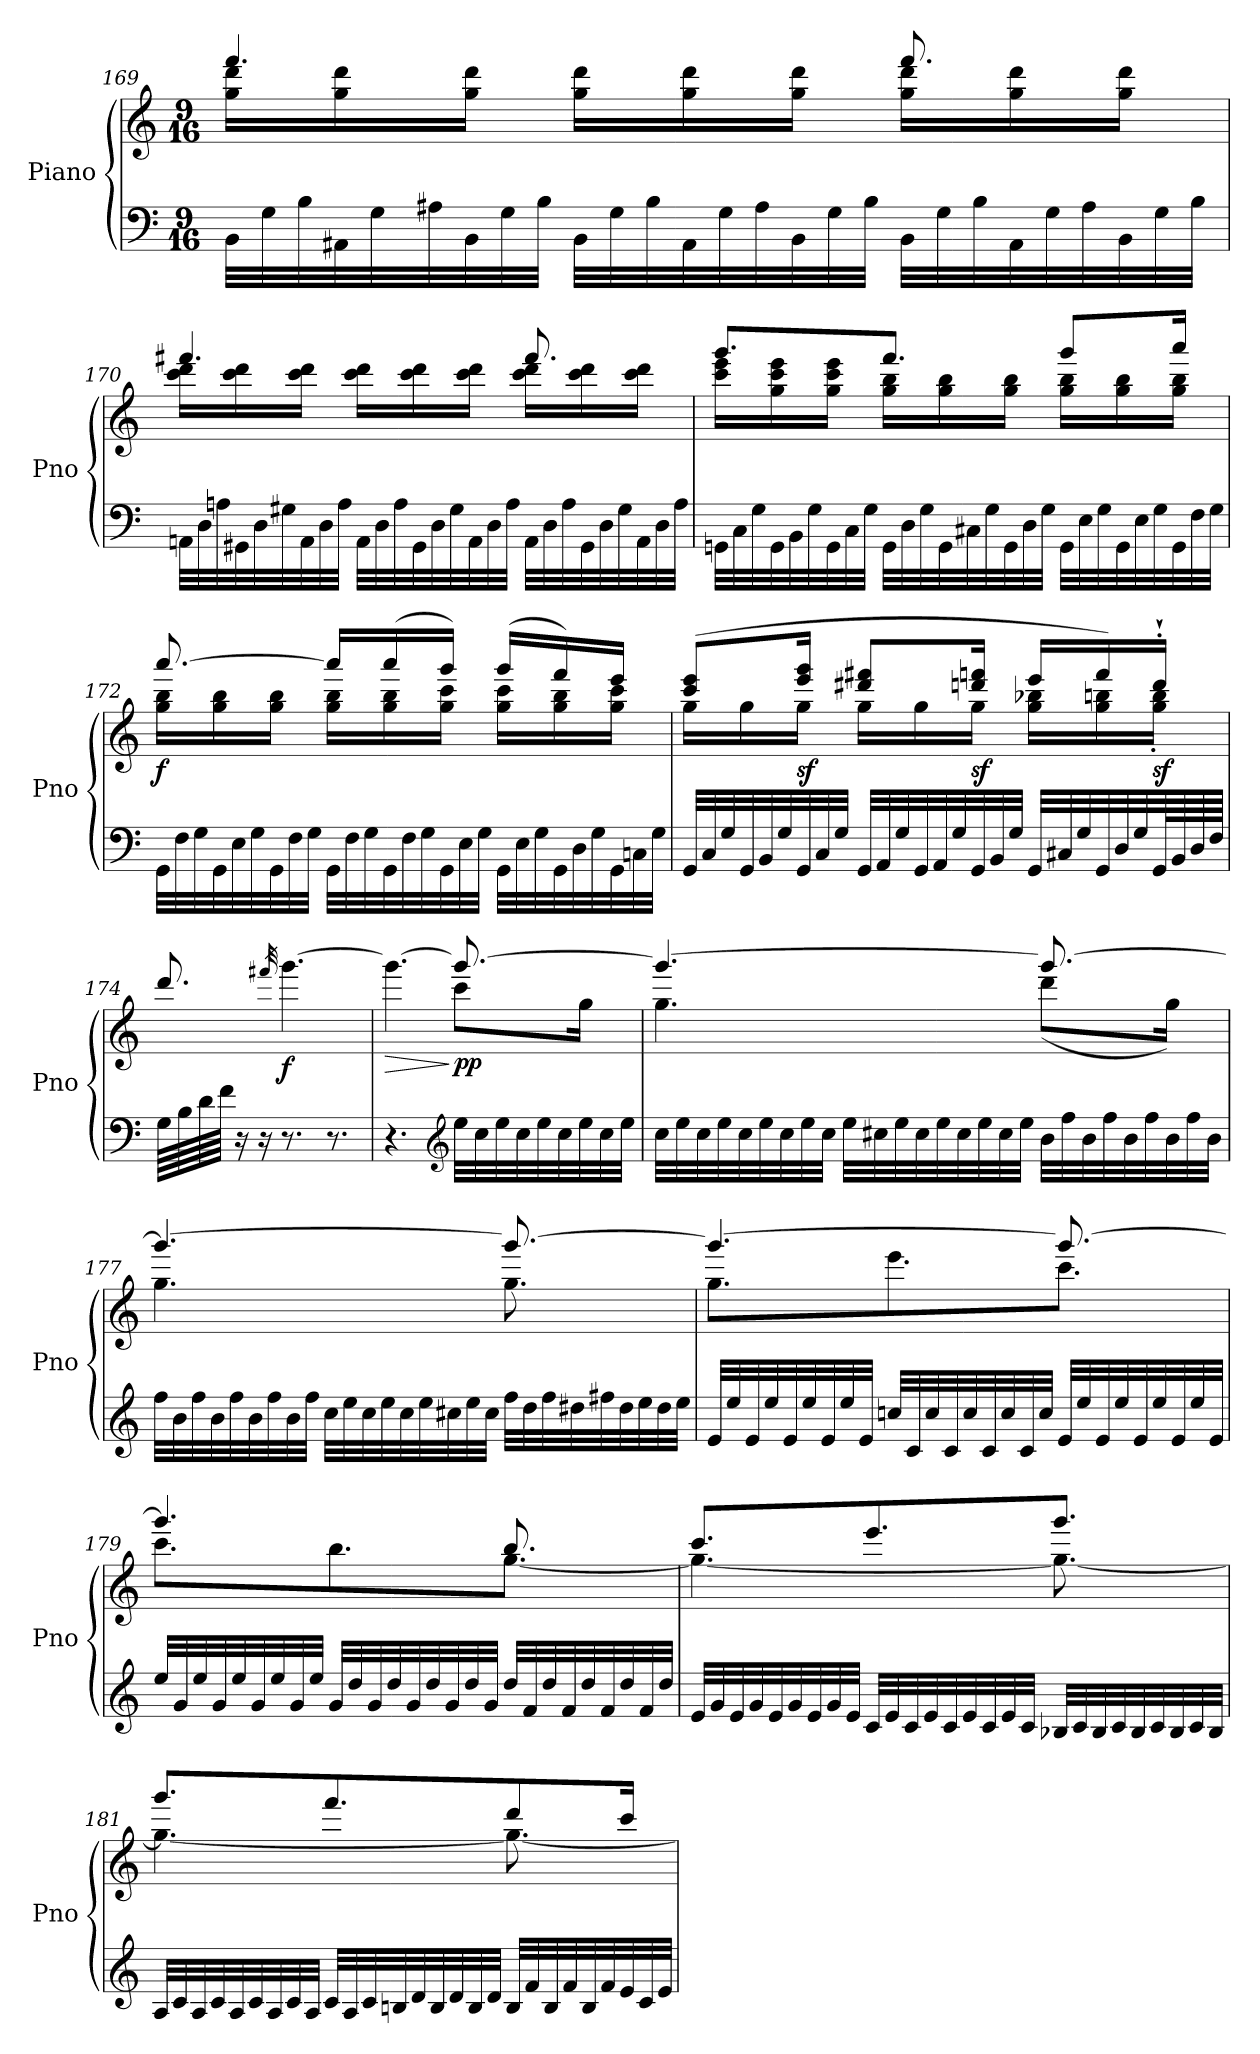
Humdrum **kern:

**kern	**kern	**dynam
*part1	*part1	*part1
*staff2	*staff1	*staff1/2
*I"Piano	*	*
*I'Pno	*	*
!!LO:PB:g=z
*clefF4	*clefG2	*
*k[]	*k[]	*
*C:	*C:	*
*M9/16	*M9/16	*
*Xtuplet	*	*
=169	=169	=169
*	*^	*
48BB\LLL	4.fff/	16gg\ 16ddd\LL	.
48G\	.	.	.
48B\	.	.	.
48AA#X\	.	16gg\ 16ddd\	.
48G\	.	.	.
48A#X\	.	.	.
48BB\	.	16gg\ 16ddd\JJ	.
48G\	.	.	.
48B\JJJ	.	.	.
48BB\LLL	.	16gg\ 16ddd\LL	.
48G\	.	.	.
48B\	.	.	.
48AA#\	.	16gg\ 16ddd\	.
48G\	.	.	.
48A#\	.	.	.
48BB\	.	16gg\ 16ddd\JJ	.
48G\	.	.	.
48B\JJJ	.	.	.
48BB\LLL	8.fff/	16gg\ 16ddd\LL	.
48G\	.	.	.
48B\	.	.	.
48AA#\	.	16gg\ 16ddd\	.
48G\	.	.	.
48A#\	.	.	.
48BB\	.	16gg\ 16ddd\JJ	.
48G\	.	.	.
48B\JJJ	.	.	.
!!LO:LB:g=z	!!
=170	=170	=170	=170
48AAn\LLL	4.fff#X/	16ccc\ 16ddd\LL	.
48D\	.	.	.
48An\	.	.	.
48GG#X\	.	16ccc\ 16ddd\	.
48D\	.	.	.
48G#X\	.	.	.
48AA\	.	16ccc\ 16ddd\JJ	.
48D\	.	.	.
48A\JJJ	.	.	.
48AA\LLL	.	16ccc\ 16ddd\LL	.
48D\	.	.	.
48A\	.	.	.
48GG#\	.	16ccc\ 16ddd\	.
48D\	.	.	.
48G#\	.	.	.
48AA\	.	16ccc\ 16ddd\JJ	.
48D\	.	.	.
48A\JJJ	.	.	.
48AA\LLL	8.fff#/	16ccc\ 16ddd\LL	.
48D\	.	.	.
48A\	.	.	.
48GG#\	.	16ccc\ 16ddd\	.
48D\	.	.	.
48G#\	.	.	.
48AA\	.	16ccc\ 16ddd\JJ	.
48D\	.	.	.
48A\JJJ	.	.	.
!!LO:LB:g=z	!!
=171	=171	=171	=171
48GGn\LLL	8.ggg/L	16ccc\ 16eee\LL	.
48C\	.	.	.
48G\	.	.	.
48GG\	.	16gg\ 16ccc\ 16eee\	.
48BB\	.	.	.
48G\	.	.	.
48GG\	.	16gg\ 16ccc\ 16eee\JJ	.
48C\	.	.	.
48G\JJJ	.	.	.
48GG\LLL	8.fff/J	16gg\ 16bb\LL	.
48D\	.	.	.
48G\	.	.	.
48GG\	.	16gg\ 16bb\	.
48C#X\	.	.	.
48G\	.	.	.
48GG\	.	16gg\ 16bb\JJ	.
48D\	.	.	.
48G\JJJ	.	.	.
48GG\LLL	8ggg/L	16gg\ 16bb\LL	.
48E\	.	.	.
48G\	.	.	.
48GG\	.	16gg\ 16bb\	.
48E\	.	.	.
48G\	.	.	.
48GG\	16aaa/Jk	16gg\ 16bb\JJ	.
48F\	.	.	.
48G\JJJ	.	.	.
!!LO:LB:g=z	!!
=172	=172	=172	=172
!	!	!	!LO:DY:b
48GG\LLL	[8.aaa/	16gg\ 16bb\LL	f
48F\	.	.	.
48G\	.	.	.
48GG\	.	16gg\ 16bb\	.
48E\	.	.	.
48G\	.	.	.
48GG\	.	16gg\ 16bb\JJ	.
48F\	.	.	.
48G\JJJ	.	.	.
48GG\LLL	16aaa/LL]	16gg\ 16bb\LL	.
48F\	.	.	.
48G\	.	.	.
48GG\	(>16aaa/	16gg\ 16bb\	.
48F\	.	.	.
48G\	.	.	.
48GG\	16ggg/JJ)	16gg\ 16ccc\JJ	.
48E\	.	.	.
48G\JJJ	.	.	.
48GG\LLL	(>16ggg/LL	16gg\ 16ccc\LL	.
48E\	.	.	.
48G\	.	.	.
48GG\	16fff/)	16gg\ 16bb\	.
48D\	.	.	.
48G\	.	.	.
48GG\	16eee/JJ	16gg\ 16ccc\JJ	.
48Cn\	.	.	.
48G\JJJ	.	.	.
!!LO:LB:g=z	!!
=173	=173	=173	=173
48GG/LLL	(>8ccc/ 8eee/L	16gg\LL	.
48C/	.	.	.
48G/	.	.	.
48GG/	.	16gg\	.
48BB/	.	.	.
48G/	.	.	.
!	!	!	!LO:DY:b
48GG/	16eee/ 16ggg/Jk	16gg\JJ	sf
48C/	.	.	.
48G/JJJ	.	.	.
48GG/LLL	8ddd#X/ 8fff#X/L	16gg\LL	.
48AA/	.	.	.
48G/	.	.	.
48GG/	.	16gg\	.
48AA/	.	.	.
48G/	.	.	.
!	!	!	!LO:DY:b
48GG/	16dddn/ 16fffn/Jk	16gg\JJ	sf
48BB/	.	.	.
48G/JJJ	.	.	.
48GG/LLL	16eee/LL	16gg\ 16bb-X\LL	.
48C#X/	.	.	.
48G/	.	.	.
48GG/	16fff/)	16gg\ 16bbn\	.
48D/	.	.	.
48G/	.	.	.
!	!	!	!LO:DY:b
64GG/L	16ddd'`/JJ	16gg\' 16bb\'JJ	sf
64BB/	.	.	.
64D/	.	.	.
64F/JJJJ	.	.	.
*	*v	*v	*
=174	=174	=174
64G\LLLL	8.ddd/	.
64B\	.	.
64d\	.	.
64f\JJJJ	.	.
16r	.	.
16r	.	.
.	32qfff#X/	.
!	!	!LO:DY:b
8.r	[4.ggg\	f
8.r	.	.
=175	=175	=175
!	!	!LO:HP:b
*	*^	*
4.r	4.ggg\_	4.ryy	>
*clefG2	*	*	*
!	!	!	!LO:DY:n=1:b
48ee\LLL	8.ggg/_	8ccc\L	] pp
48cc\	.	.	.
48ee\	.	.	.
48cc\	.	.	.
48ee\	.	.	.
48cc\	.	.	.
48ee\	.	16gg\Jk	.
48cc\	.	.	.
48ee\JJJ	.	.	.
!!LO:PB:g=z	!!
=176	=176	=176	=176
48cc\LLL	4.ggg/_	4.gg\	.
48ee\	.	.	.
48cc\	.	.	.
48ee\	.	.	.
48cc\	.	.	.
48ee\	.	.	.
48cc\	.	.	.
48ee\	.	.	.
48cc\JJJ	.	.	.
48ee\LLL	.	.	.
48cc#X\	.	.	.
48ee\	.	.	.
48cc#\	.	.	.
48ee\	.	.	.
48cc#\	.	.	.
48ee\	.	.	.
48cc#\	.	.	.
48ee\JJJ	.	.	.
48b\LLL	8.ggg/_	(<8ddd\L	.
48ff\	.	.	.
48b\	.	.	.
48ff\	.	.	.
48b\	.	.	.
48ff\	.	.	.
48b\	.	16gg\Jk)	.
48ff\	.	.	.
48b\JJJ	.	.	.
!!LO:LB:g=z	!!
=177	=177	=177	=177
48ff\LLL	4.ggg/_	4.gg\	.
48b\	.	.	.
48ff\	.	.	.
48b\	.	.	.
48ff\	.	.	.
48b\	.	.	.
48ff\	.	.	.
48b\	.	.	.
48ff\JJJ	.	.	.
48cc\LLL	.	.	.
48ee\	.	.	.
48cc\	.	.	.
48ee\	.	.	.
48cc\	.	.	.
48ee\	.	.	.
48cc#X\	.	.	.
48ee\	.	.	.
48cc#\JJJ	.	.	.
48ff\LLL	8.ggg/_	8.gg\	.
48dd\	.	.	.
48ff\	.	.	.
48dd#X\	.	.	.
48ff#X\	.	.	.
48dd#\	.	.	.
48ee\	.	.	.
48dd#\	.	.	.
48ee\JJJ	.	.	.
!!LO:LB:g=z	!!
=178	=178	=178	=178
48e/LLL	4.ggg/_	8.gg\L	.
48ee/	.	.	.
48e/	.	.	.
48ee/	.	.	.
48e/	.	.	.
48ee/	.	.	.
48e/	.	.	.
48ee/	.	.	.
48e/JJJ	.	.	.
48ccn/LLL	.	8.eee\	.
48c/	.	.	.
48cc/	.	.	.
48c/	.	.	.
48cc/	.	.	.
48c/	.	.	.
48cc/	.	.	.
48c/	.	.	.
48cc/JJJ	.	.	.
48e/LLL	8.ggg/_	8.ccc\J	.
48ee/	.	.	.
48e/	.	.	.
48ee/	.	.	.
48e/	.	.	.
48ee/	.	.	.
48e/	.	.	.
48ee/	.	.	.
48e/JJJ	.	.	.
=179	=179	=179	=179
48ee/LLL	4.ggg/]	8.ccc\L	.
48g/	.	.	.
48ee/	.	.	.
48g/	.	.	.
48ee/	.	.	.
48g/	.	.	.
48ee/	.	.	.
48g/	.	.	.
48ee/JJJ	.	.	.
48g/LLL	.	8.bb\	.
48dd/	.	.	.
48g/	.	.	.
48dd/	.	.	.
48g/	.	.	.
48dd/	.	.	.
48g/	.	.	.
48dd/	.	.	.
48g/JJJ	.	.	.
48dd/LLL	8.bb/	[8.gg\J	.
48f/	.	.	.
48dd/	.	.	.
48f/	.	.	.
48dd/	.	.	.
48f/	.	.	.
48dd/	.	.	.
48f/	.	.	.
48dd/JJJ	.	.	.
!!LO:LB:g=z	!!
=180	=180	=180	=180
48e/LLL	8.ccc/L	4.gg\_	.
48g/	.	.	.
48e/	.	.	.
48g/	.	.	.
48e/	.	.	.
48g/	.	.	.
48e/	.	.	.
48g/	.	.	.
48e/JJJ	.	.	.
48c/LLL	8.eee/	.	.
48e/	.	.	.
48c/	.	.	.
48e/	.	.	.
48c/	.	.	.
48e/	.	.	.
48c/	.	.	.
48e/	.	.	.
48c/JJJ	.	.	.
48B-X/LLL	8.ggg/J	8.gg\_	.
48c/	.	.	.
48B-/	.	.	.
48c/	.	.	.
48B-/	.	.	.
48c/	.	.	.
48B-/	.	.	.
48c/	.	.	.
48B-/JJJ	.	.	.
!!LO:LB:g=z	!!
=181	=181	=181	=181
48A/LLL	8.ggg/L	4.gg\_	.
48c/	.	.	.
48A/	.	.	.
48c/	.	.	.
48A/	.	.	.
48c/	.	.	.
48A/	.	.	.
48c/	.	.	.
48A/JJJ	.	.	.
48c/LLL	8.fff/	.	.
48A/	.	.	.
48c/	.	.	.
48Bn/	.	.	.
48d/	.	.	.
48B/	.	.	.
48d/	.	.	.
48B/	.	.	.
48d/JJJ	.	.	.
48B/LLL	8ddd/	8.gg\_	.
48f/	.	.	.
48B/	.	.	.
48f/	.	.	.
48B/	.	.	.
48f/	.	.	.
48e/	16ccc/Jk	.	.
48c/	.	.	.
48e/JJJ	.	.	.
*	*v	*v	*
=	=	=
*-	*-	*-
